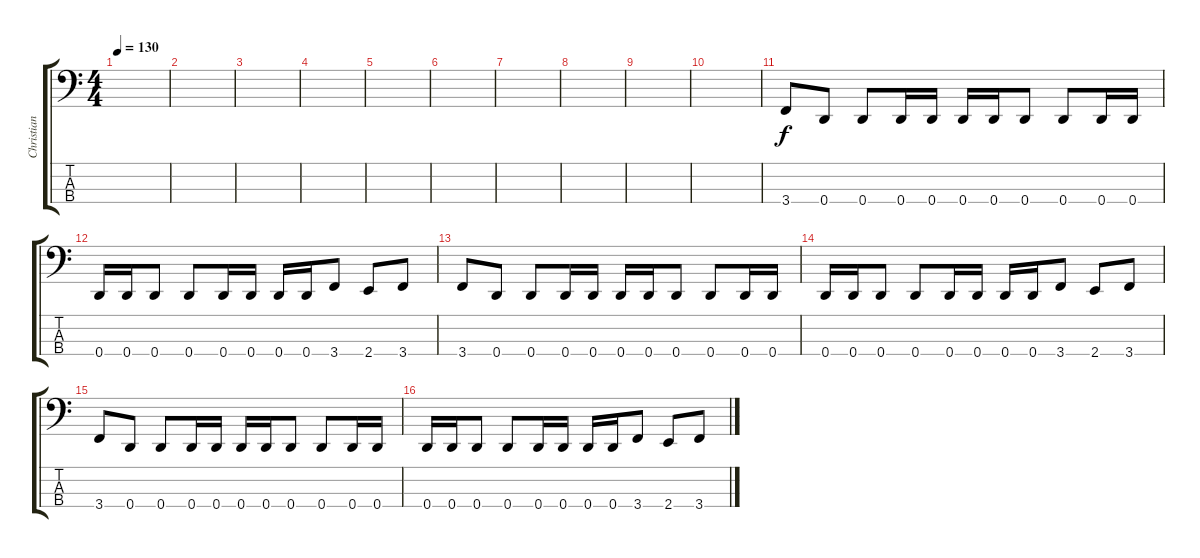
\track ("Christian Giesler" "Christian ") {instrument electricbasspick}
\staff {score tabs}
\tuning (F2 C2 G1 D1) {hide}
\ts (4 4)
\tempo 130
\clef f4
\ks c
|
|
|
|
|
|
|
|
|
|
3.4.8 0.4.8 0.4.8 0.4.16 0.4.16 0.4.16 0.4.16 0.4.8 0.4.8 0.4.16 0.4.16 |
0.4.16 0.4.16 0.4.8 0.4.8 0.4.16 0.4.16 0.4.16 0.4.16 3.4.8 2.4.8 3.4.8 |
3.4.8 0.4.8 0.4.8 0.4.16 0.4.16 0.4.16 0.4.16 0.4.8 0.4.8 0.4.16 0.4.16 |
0.4.16 0.4.16 0.4.8 0.4.8 0.4.16 0.4.16 0.4.16 0.4.16 3.4.8 2.4.8 3.4.8 |
3.4.8 0.4.8 0.4.8 0.4.16 0.4.16 0.4.16 0.4.16 0.4.8 0.4.8 0.4.16 0.4.16 |
0.4.16 0.4.16 0.4.8 0.4.8 0.4.16 0.4.16 0.4.16 0.4.16 3.4.8 2.4.8 3.4.8
